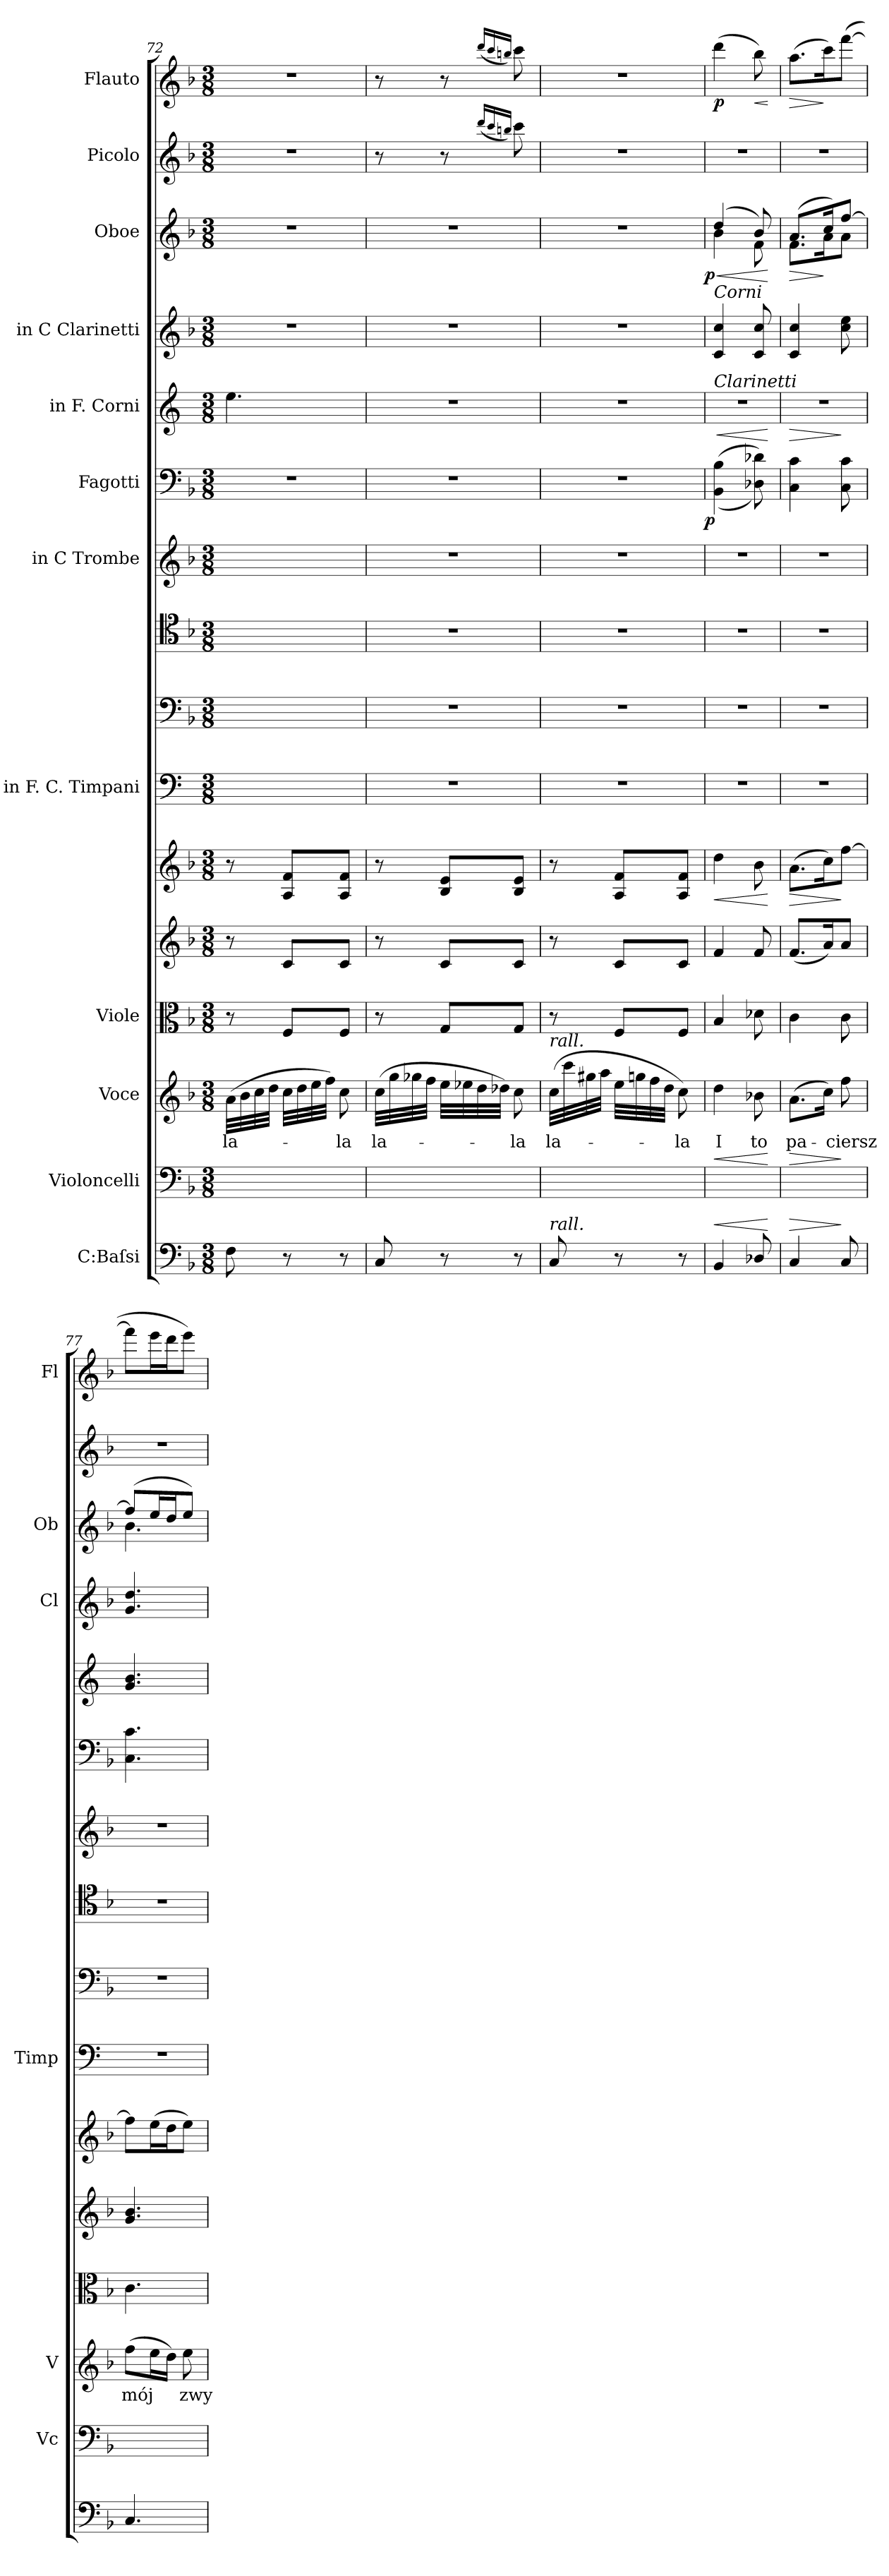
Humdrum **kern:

**kern	**dynam	**kern	**dynam	**kern	**text	**kern	**kern	**kern	**dynam	**kern	**kern	**kern	**kern	**kern	**dynam	**kern	**kern	**kern	**dynam	**kern	**kern	**dynam
*part16	*part16	*part15	*part15	*part14	*part14	*part13	*part12	*part11	*part11	*part10	*part9	*part8	*part7	*part6	*part6	*part5	*part4	*part3	*part3	*part2	*part1	*part1
*staff16	*staff16	*staff15	*staff15	*staff14	*staff14	*staff13	*staff12	*staff11	*staff11	*staff10	*staff9	*staff8	*staff7	*staff6	*staff6	*staff5	*staff4	*staff3	*staff3	*staff2	*staff1	*staff1
*I"C:Baſsi	*	*I"Violoncelli	*	*I"Voce	*	*I"Viole	*	*	*	*I" in F. C. Timpani	*	*	*I"in C Trombe	*I"Fagotti	*	*I"in F. Corni	*I"in C Clarinetti	*I"Oboe	*	*I"Picolo	*I"Flauto	*
*	*	*I'Vc	*	*I'V	*	*	*	*	*	*I'Timp	*	*	*	*	*	*	*I'Cl	*I'Ob	*	*	*I'Fl	*
*clefF4	*	*clefF4	*	*clefG2	*	*clefC3	*clefG2	*clefG2	*	*clefF4	*clefF4	*clefC4	*clefG2	*clefF4	*	*clefG2	*clefG2	*clefG2	*	*clefG2	*clefG2	*
*	*	*	*	*	*	*	*	*	*	*	*	*	*	*	*	*ITrd4c7	*	*	*	*ITrd-7c-12	*	*
*k[b-]	*	*k[b-]	*	*k[b-]	*	*k[b-]	*k[b-]	*k[b-]	*	*k[]	*k[b-]	*k[b-]	*k[b-]	*k[b-]	*	*k[b-]	*k[b-]	*k[b-]	*	*k[b-]	*k[b-]	*
*M3/8	*	*M3/8	*	*M3/8	*	*M3/8	*M3/8	*M3/8	*	*M3/8	*M3/8	*M3/8	*M3/8	*M3/8	*	*M3/8	*M3/8	*M3/8	*	*M3/8	*M3/8	*
=72	=72	=72	=72	=72	=72	=72	=72	=72	=72	=72	=72	=72	=72	=72	=72	=72	=72	=72	=72	=72	=72	=72
8F\	.	8F\yy	.	(32a\LLL	la-	8r	8r	8r	.	4.ryy	4.ryy	4.ryy	4.ryy	4.r	.	4.a\	4.r	4.r	.	4.r	4.r	.
.	.	.	.	32b-\	.	.	.	.	.	.	.	.	.	.	.	.	.	.	.	.	.	.
.	.	.	.	32cc\	.	.	.	.	.	.	.	.	.	.	.	.	.	.	.	.	.	.
.	.	.	.	32dd\JJJ	.	.	.	.	.	.	.	.	.	.	.	.	.	.	.	.	.	.
8r	.	8ryy	.	32cc\LLL	.	8F/L	8c/L	8A/ 8f/L	.	.	.	.	.	.	.	.	.	.	.	.	.	.
.	.	.	.	32dd\	.	.	.	.	.	.	.	.	.	.	.	.	.	.	.	.	.	.
.	.	.	.	32ee\	.	.	.	.	.	.	.	.	.	.	.	.	.	.	.	.	.	.
.	.	.	.	32ff\JJJ)	.	.	.	.	.	.	.	.	.	.	.	.	.	.	.	.	.	.
8r	.	8ryy	.	8cc\	-la	8F/J	8c/J	8A/ 8f/J	.	.	.	.	.	.	.	.	.	.	.	.	.	.
=73	=73	=73	=73	=73	=73	=73	=73	=73	=73	=73	=73	=73	=73	=73	=73	=73	=73	=73	=73	=73	=73	=73
8C/	.	8C/yy	.	(32cc\LLL	la-	8r	8r	8r	.	4.r	4.r	4.r	4.r	4.r	.	4.r	4.r	4.r	.	8r	8r	.
.	.	.	.	32gg\	.	.	.	.	.	.	.	.	.	.	.	.	.	.	.	.	.	.
.	.	.	.	32gg-X\	.	.	.	.	.	.	.	.	.	.	.	.	.	.	.	.	.	.
.	.	.	.	32ff\JJJ	.	.	.	.	.	.	.	.	.	.	.	.	.	.	.	.	.	.
8r	.	8ryy	.	32ee\LLL	.	8G/L	8c/L	8B-/ 8e/L	.	.	.	.	.	.	.	.	.	.	.	8r	8r	.
.	.	.	.	32ee-X\	.	.	.	.	.	.	.	.	.	.	.	.	.	.	.	.	.	.
.	.	.	.	32dd\	.	.	.	.	.	.	.	.	.	.	.	.	.	.	.	.	.	.
.	.	.	.	32dd-X\JJJ)	.	.	.	.	.	.	.	.	.	.	.	.	.	.	.	.	.	.
.	.	.	.	.	.	.	.	.	.	.	.	.	.	.	.	.	.	.	.	(16qqdddd/LL	(16qqddd/LL	.
.	.	.	.	.	.	.	.	.	.	.	.	.	.	.	.	.	.	.	.	16qqcccc/	16qqccc/	.
.	.	.	.	.	.	.	.	.	.	.	.	.	.	.	.	.	.	.	.	16qqbbbn/JJ)	16qqbbn/JJ)	.
8r	.	8ryy	.	8cc\	-la	8G/J	8c/J	8B-/ 8e/J	.	.	.	.	.	.	.	.	.	.	.	8cccc\	8ccc\	.
=74	=74	=74	=74	=74	=74	=74	=74	=74	=74	=74	=74	=74	=74	=74	=74	=74	=74	=74	=74	=74	=74	=74
!	!	!	!	!LO:TX:a:i:t=rall.	!	!	!	!	!	!	!	!	!	!	!	!	!	!	!	!	!	!
!LO:TX:a:i:t=rall.	!	!	!	!	!	!	!	!	!	!	!	!	!	!	!	!	!	!	!	!	!	!
8C/	.	8C/yy	.	(32cc\LLL	la-	8r	8r	8r	.	4.r	4.r	4.r	4.r	4.r	.	4.r	4.r	4.r	.	4.r	4.r	.
.	.	.	.	32ccc\	.	.	.	.	.	.	.	.	.	.	.	.	.	.	.	.	.	.
.	.	.	.	32gg#X\	.	.	.	.	.	.	.	.	.	.	.	.	.	.	.	.	.	.
.	.	.	.	32aa\JJJ	.	.	.	.	.	.	.	.	.	.	.	.	.	.	.	.	.	.
8r	.	8ryy	.	32ee\LLL	.	8F/L	8c/L	8A/ 8f/L	.	.	.	.	.	.	.	.	.	.	.	.	.	.
.	.	.	.	32ggn\	.	.	.	.	.	.	.	.	.	.	.	.	.	.	.	.	.	.
.	.	.	.	32ff\	.	.	.	.	.	.	.	.	.	.	.	.	.	.	.	.	.	.
.	.	.	.	32dd\JJJ	.	.	.	.	.	.	.	.	.	.	.	.	.	.	.	.	.	.
8r	.	8ryy	.	8cc\)	-la	8F/J	8c/J	8A/ 8f/J	.	.	.	.	.	.	.	.	.	.	.	.	.	.
=75	=75	=75	=75	=75	=75	=75	=75	=75	=75	=75	=75	=75	=75	=75	=75	=75	=75	=75	=75	=75	=75	=75
!	!	!	!	!	!	!	!	!	!	!	!	!	!	!	!	!	!LO:TX:a:i:t=Corni	!	!	!	!	!
!	!	!	!	!	!	!	!	!	!	!	!	!	!	!	!	!LO:TX:a:i:t=Clarinetti	!	!	!	!	!	!
!	!LO:HP:a	!	!LO:HP:a	!	!	!	!	!	!LO:HP:b	!	!	!	!	!	!LO:HP:a	!	!	!	!LO:HP:b	!	!	!
*	*	*	*	*	*	*	*	*	*	*	*	*	*	*	*	*	*	*^	*	*	*	*
!	!	!	!	!	!	!	!	!	!	!	!	!	!	!	!LO:DY:n=1:rj	!	!	!	!	!LO:DY:n=1:rj	!	!	!
4BB-/	<	4BB-/yy	<	4dd\	I	4B-/	4f/	4dd\	<	4.r	4.r	4.r	4.r	(<(>4BB-\ 4B-\	< p	4.r	4c/ 4cc/	(4dd/	4b-\	< p	4.r	(4ddd\	p
!	!	!	!	!	!	!	!	!	!	!	!	!	!	!	!	!	!	!	!	!	!	!	!LO:HP:b
8D-X/	.	8D-X/yy	.	8b-X\	to	8d-X\	8f/	8b-\	.	.	.	.	.	8D-X\ 8d-X\))	.	.	8c/ 8cc/	8b-/)	8f\	.	.	8bb-\)	<
*	*	*	*	*	*	*	*	*	*	*	*	*	*	*	*	*	*	*v	*v	*	*	*	*
.	[	.	[	.	.	.	.	.	[	.	.	.	.	.	[	.	.	.	[	.	.	[
=76	=76	=76	=76	=76	=76	=76	=76	=76	=76	=76	=76	=76	=76	=76	=76	=76	=76	=76	=76	=76	=76	=76
!	!LO:HP:a	!	!LO:HP:a	!	!	!	!	!	!LO:HP:b	!	!	!	!	!	!LO:HP:a	!	!	!	!LO:HP:b	!	!	!LO:HP:b
*	*	*	*	*	*	*	*	*	*	*	*	*	*	*	*	*	*	*^	*	*	*	*
4C/	>	4C/yy	>	(8.a\L	pa-	4c\	(8.f/L	(8.a\L	>	4.r	4.r	4.r	4.r	4C\ 4c\	>	4.r	4c/ 4cc/	(8.a/L	8.f\L	>	4.r	(8.aa\L	>
.	.	.	.	16cc\Jk)	.	.	16a/K)	16cc\K)	.	.	.	.	.	.	.	.	.	16cc/K)	16a\K	]	.	16ccc\K)	]
8C/	]	8C/yy	]	8ff\	-ciersz	8c\	8a/J	[8ff\J	]	.	.	.	.	8C\ 8c\	]	.	8cc\ 8ee\	[8ff/J	8a\J	.	.	([8fff\J	.
=77	=77	=77	=77	=77	=77	=77	=77	=77	=77	=77	=77	=77	=77	=77	=77	=77	=77	=77	=77	=77	=77	=77	=77
4.C/	.	4.C/yy	.	(8ff\L	mój	4.c\	4.g/ 4.b-/	8ff\L]	.	4.r	4.r	4.r	4.r	4.C\ 4.c\	.	4.c/ 4.e/	4.g/ 4.dd/	(8ff/L]	4.b-\	.	4.r	8fff\L]	.
.	.	.	.	16ee\L	.	.	.	(16ee\L	.	.	.	.	.	.	.	.	.	16ee/L	.	.	.	16eee\L	.
.	.	.	.	16dd\JJ)	.	.	.	16dd\J	.	.	.	.	.	.	.	.	.	16dd/J	.	.	.	16ddd\J	.
.	.	.	.	8ee\	zwy-	.	.	8ee\J)	.	.	.	.	.	.	.	.	.	8ee/J)	.	.	.	8eee\J)	.
*	*	*	*	*	*	*	*	*	*	*	*	*	*	*	*	*	*	*v	*v	*	*	*	*
=	=	=	=	=	=	=	=	=	=	=	=	=	=	=	=	=	=	=	=	=	=	=
*-	*-	*-	*-	*-	*-	*-	*-	*-	*-	*-	*-	*-	*-	*-	*-	*-	*-	*-	*-	*-	*-	*-
